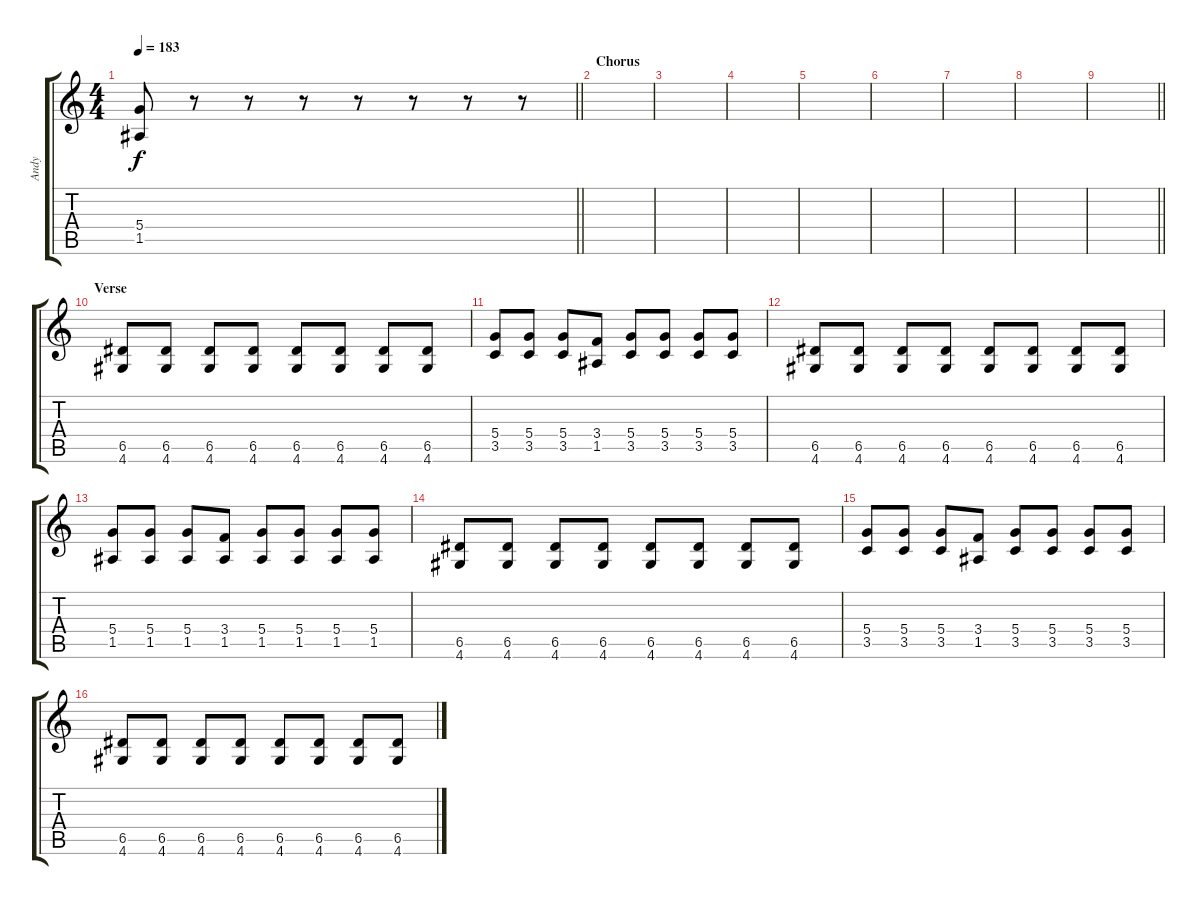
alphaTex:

\track ("Andy" "Andy") {instrument distortionguitar}
\staff {score tabs}
\tuning (E4 B3 G3 D3 A2 E2) {hide}
\ts (4 4)
\tempo 183
\clef g2
\barLineRight lightlight
\ks c
(5.4 1.5).8{dy f} r.8 r.8 r.8 r.8 r.8 r.8 r.8 |
\section ("" "Chorus")
|
|
|
|
|
|
|
\barLineRight lightlight
|
\section ("" "Verse")
(6.5 4.6).8 (6.5 4.6).8 (6.5 4.6).8 (6.5 4.6).8 (6.5 4.6).8 (6.5 4.6).8 (6.5 4.6).8 (6.5 4.6).8 |
(5.4 3.5).8 (5.4 3.5).8 (5.4 3.5).8 (3.4 1.5).8 (5.4 3.5).8 (5.4 3.5).8 (5.4 3.5).8 (5.4 3.5).8 |
(6.5 4.6).8 (6.5 4.6).8 (6.5 4.6).8 (6.5 4.6).8 (6.5 4.6).8 (6.5 4.6).8 (6.5 4.6).8 (6.5 4.6).8 |
(5.4 1.5).8 (5.4 1.5).8 (5.4 1.5).8 (3.4 1.5).8 (5.4 1.5).8 (5.4 1.5).8 (5.4 1.5).8 (5.4 1.5).8 |
(6.5 4.6).8 (6.5 4.6).8 (6.5 4.6).8 (6.5 4.6).8 (6.5 4.6).8 (6.5 4.6).8 (6.5 4.6).8 (6.5 4.6).8 |
(5.4 3.5).8 (5.4 3.5).8 (5.4 3.5).8 (3.4 1.5).8 (5.4 3.5).8 (5.4 3.5).8 (5.4 3.5).8 (5.4 3.5).8 |
(6.5 4.6).8 (6.5 4.6).8 (6.5 4.6).8 (6.5 4.6).8 (6.5 4.6).8 (6.5 4.6).8 (6.5 4.6).8 (6.5 4.6).8
